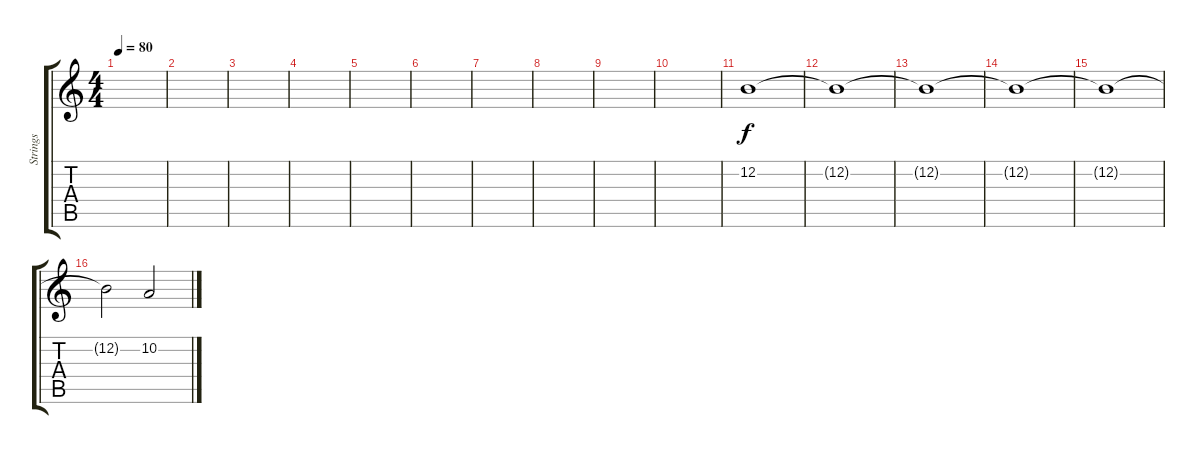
\track ("Strings" "Strings") {instrument viola}
\staff {score tabs}
\tuning (E4 B3 G3 D3 A2 E2) {hide}
\ts (4 4)
\tempo 80
\clef g2
\ks c
|
|
|
|
|
|
|
|
|
|
12.2.1 |
12.2{t}.1 |
12.2{t}.1 |
12.2{t}.1 |
12.2{t}.1 |
12.2{t}.2 10.2.2
